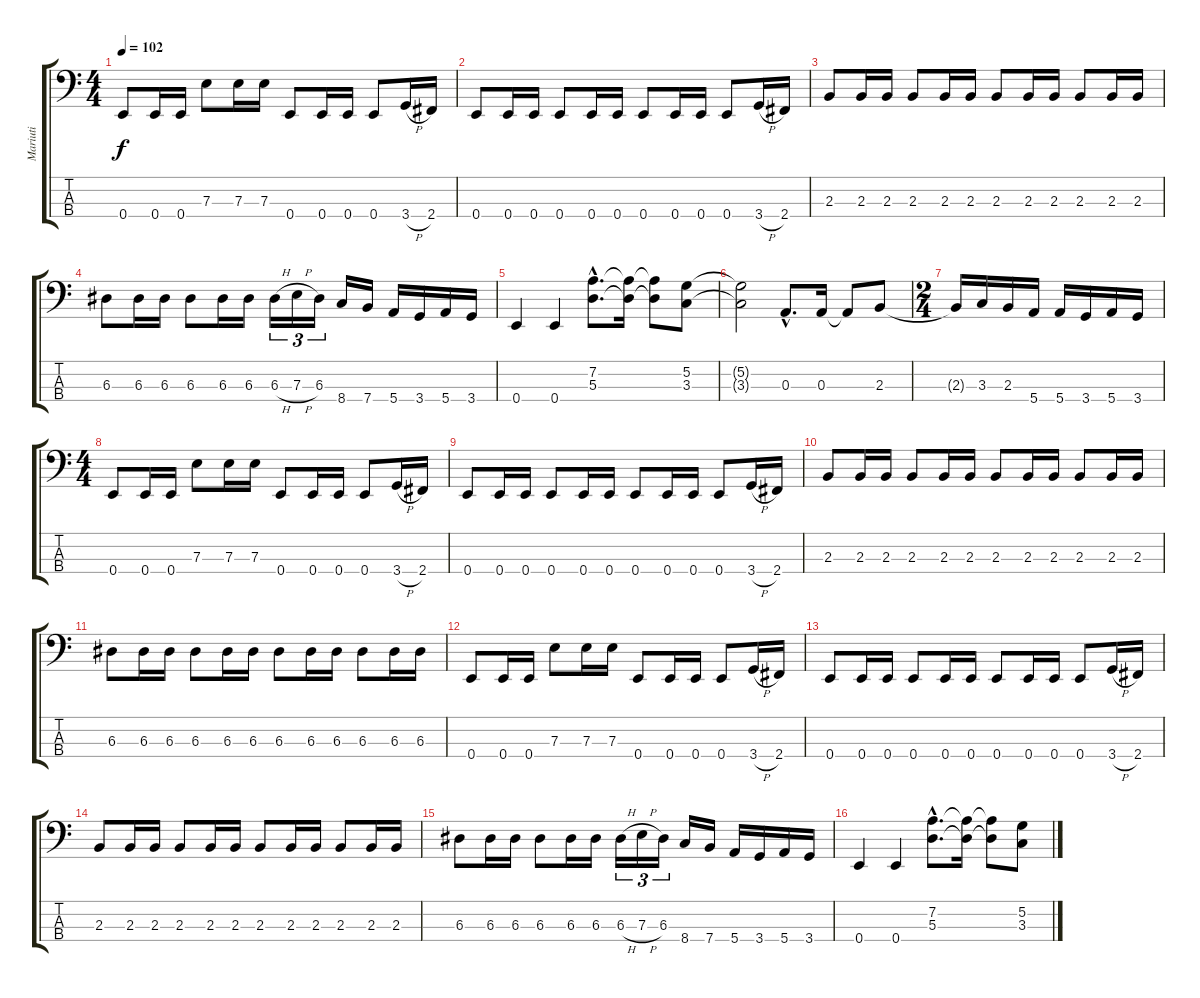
\track ("Mariuti" "Mariuti") {instrument electricbasspick}
\staff {score tabs}
\tuning (G2 D2 A1 E1) {hide}
\ts (4 4)
\tempo 102
\clef f4
\ks c
0.4.8{dy f} 0.4.16 0.4.16 7.3.8 7.3.16 7.3.16 0.4.8 0.4.16 0.4.16 0.4.8 3.4{h}.16 2.4.16 |
0.4.8 0.4.16 0.4.16 0.4.8 0.4.16 0.4.16 0.4.8 0.4.16 0.4.16 0.4.8 3.4{h}.16 2.4.16 |
2.3.8 2.3.16 2.3.16 2.3.8 2.3.16 2.3.16 2.3.8 2.3.16 2.3.16 2.3.8 2.3.16 2.3.16 |
6.3.8 6.3.16 6.3.16 6.3.8 6.3.16 6.3.16 6.3{h}.16{tu (3 2)} 7.3{h}.16{tu (3 2)} 6.3.16{tu (3 2)} 8.4.16 7.4.16 5.4.16 3.4.16 5.4.16 3.4.16 |
0.4.4 0.4.4 (7.2{hac} 5.3{hac}).8{d} (7.2{t} 5.3{t}).16 (7.2{t} 5.3{t}).8 (5.2 3.3).8 |
(5.2{t} 3.3{t}).2 0.3{hac}.8{d} 0.3.16 0.3{t}.8 2.3.8 |
\ts (2 4)
2.3{t}.16 3.3.16 2.3.16 5.4.16 5.4.16 3.4.16 5.4.16 3.4.16 |
\ts (4 4)
0.4.8 0.4.16 0.4.16 7.3.8 7.3.16 7.3.16 0.4.8 0.4.16 0.4.16 0.4.8 3.4{h}.16 2.4.16 |
0.4.8 0.4.16 0.4.16 0.4.8 0.4.16 0.4.16 0.4.8 0.4.16 0.4.16 0.4.8 3.4{h}.16 2.4.16 |
2.3.8 2.3.16 2.3.16 2.3.8 2.3.16 2.3.16 2.3.8 2.3.16 2.3.16 2.3.8 2.3.16 2.3.16 |
6.3.8 6.3.16 6.3.16 6.3.8 6.3.16 6.3.16 6.3.8 6.3.16 6.3.16 6.3.8 6.3.16 6.3.16 |
0.4.8 0.4.16 0.4.16 7.3.8 7.3.16 7.3.16 0.4.8 0.4.16 0.4.16 0.4.8 3.4{h}.16 2.4.16 |
0.4.8 0.4.16 0.4.16 0.4.8 0.4.16 0.4.16 0.4.8 0.4.16 0.4.16 0.4.8 3.4{h}.16 2.4.16 |
2.3.8 2.3.16 2.3.16 2.3.8 2.3.16 2.3.16 2.3.8 2.3.16 2.3.16 2.3.8 2.3.16 2.3.16 |
6.3.8 6.3.16 6.3.16 6.3.8 6.3.16 6.3.16 6.3{h}.16{tu (3 2)} 7.3{h}.16{tu (3 2)} 6.3.16{tu (3 2)} 8.4.16 7.4.16 5.4.16 3.4.16 5.4.16 3.4.16 |
0.4.4 0.4.4 (7.2{hac} 5.3{hac}).8{d} (7.2{t} 5.3{t}).16 (7.2{t} 5.3{t}).8 (5.2 3.3).8
